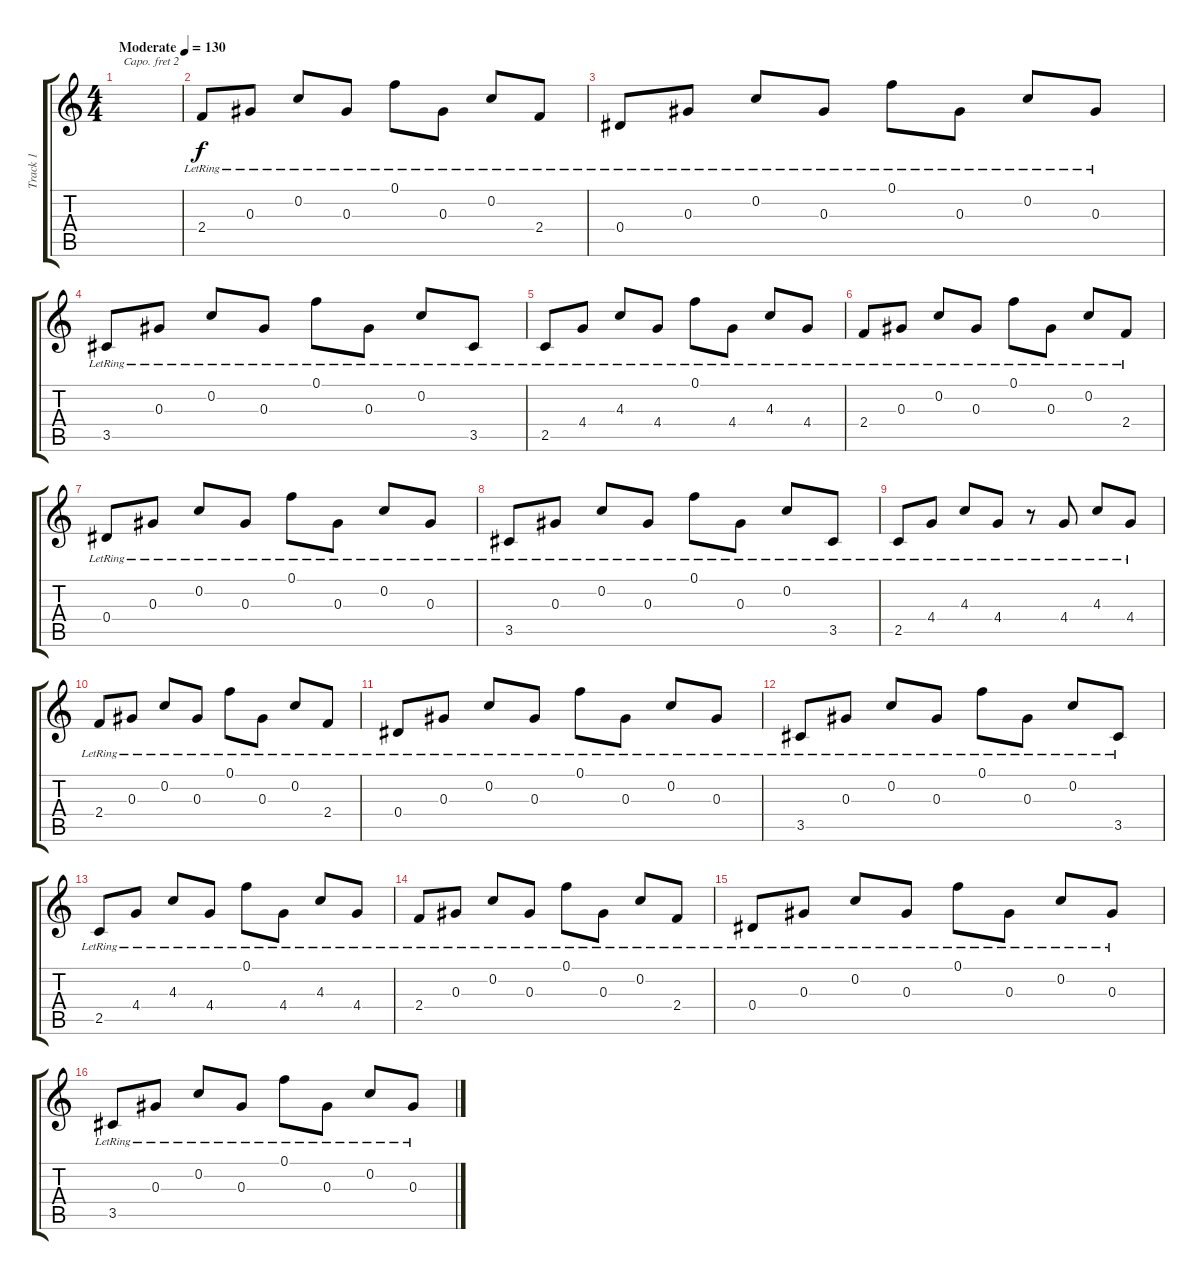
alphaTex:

\track ("Track 1" "Track 1") {instrument acousticguitarsteel}
\staff {score tabs}
\capo 2
\tuning (Eb4 Bb3 Gb3 Db3 Ab2 Eb2) {hide}
\ts (4 4)
\tempo (130 "Moderate")
\clef g2
\ks c
|
2.4{lr}.8 0.3{lr}.8 0.2{lr}.8 0.3{lr}.8 0.1{lr}.8 0.3{lr}.8 0.2{lr}.8 2.4{lr}.8 |
0.4{lr}.8 0.3{lr}.8 0.2{lr}.8 0.3{lr}.8 0.1{lr}.8 0.3{lr}.8 0.2{lr}.8 0.3{lr}.8 |
3.5{lr}.8 0.3{lr}.8 0.2{lr}.8 0.3{lr}.8 0.1{lr}.8 0.3{lr}.8 0.2{lr}.8 3.5{lr}.8 |
2.5{lr}.8 4.4{lr}.8 4.3{lr}.8 4.4{lr}.8 0.1{lr}.8 4.4{lr}.8 4.3{lr}.8 4.4{lr}.8 |
2.4{lr}.8 0.3{lr}.8 0.2{lr}.8 0.3{lr}.8 0.1{lr}.8 0.3{lr}.8 0.2{lr}.8 2.4{lr}.8 |
0.4{lr}.8 0.3{lr}.8 0.2{lr}.8 0.3{lr}.8 0.1{lr}.8 0.3{lr}.8 0.2{lr}.8 0.3{lr}.8 |
3.5{lr}.8 0.3{lr}.8 0.2{lr}.8 0.3{lr}.8 0.1{lr}.8 0.3{lr}.8 0.2{lr}.8 3.5{lr}.8 |
2.5{lr}.8 4.4{lr}.8 4.3{lr}.8 4.4{lr}.8 r.8 4.4{lr}.8 4.3{lr}.8 4.4{lr}.8 |
2.4{lr}.8 0.3{lr}.8 0.2{lr}.8 0.3{lr}.8 0.1{lr}.8 0.3{lr}.8 0.2{lr}.8 2.4{lr}.8 |
0.4{lr}.8 0.3{lr}.8 0.2{lr}.8 0.3{lr}.8 0.1{lr}.8 0.3{lr}.8 0.2{lr}.8 0.3{lr}.8 |
3.5{lr}.8 0.3{lr}.8 0.2{lr}.8 0.3{lr}.8 0.1{lr}.8 0.3{lr}.8 0.2{lr}.8 3.5{lr}.8 |
2.5{lr}.8 4.4{lr}.8 4.3{lr}.8 4.4{lr}.8 0.1{lr}.8 4.4{lr}.8 4.3{lr}.8 4.4{lr}.8 |
2.4{lr}.8 0.3{lr}.8 0.2{lr}.8 0.3{lr}.8 0.1{lr}.8 0.3{lr}.8 0.2{lr}.8 2.4{lr}.8 |
0.4{lr}.8 0.3{lr}.8 0.2{lr}.8 0.3{lr}.8 0.1{lr}.8 0.3{lr}.8 0.2{lr}.8 0.3{lr}.8 |
3.5{lr}.8 0.3{lr}.8 0.2{lr}.8 0.3{lr}.8 0.1{lr}.8 0.3{lr}.8 0.2{lr}.8 0.3{lr}.8
